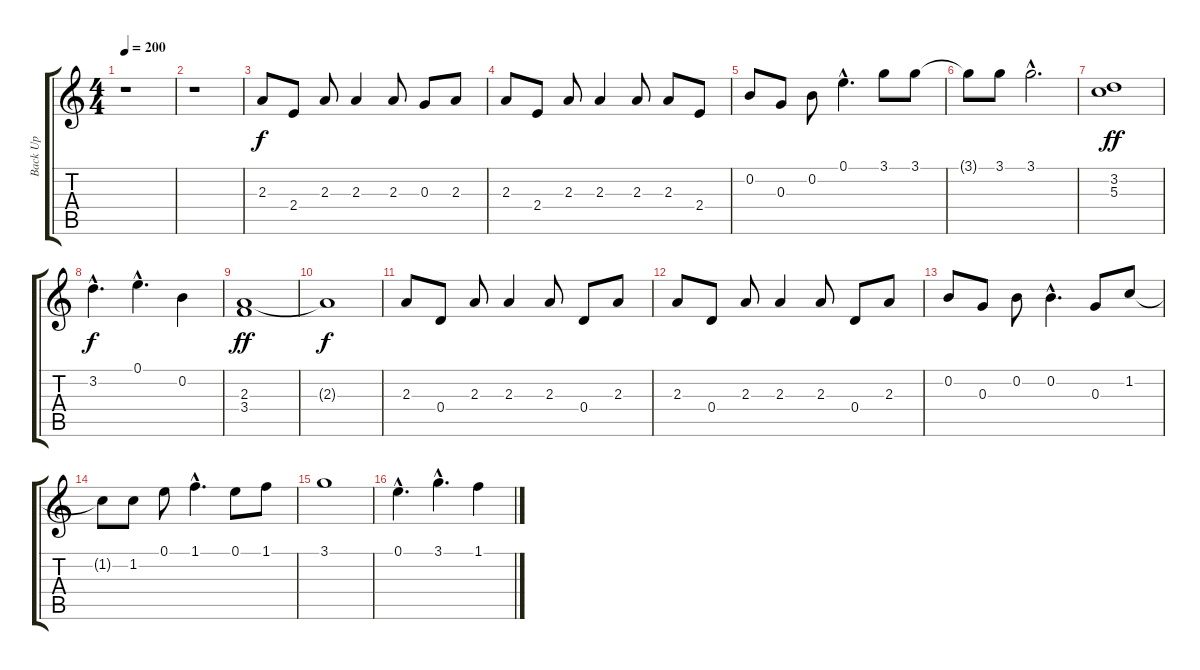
\track ("Back Up" "Back Up") {instrument distortionguitar}
\staff {score tabs}
\tuning (E4 B3 G3 D3 A2 E2) {hide}
\ts (4 4)
\tempo 200
\clef g2
\ks c
r.1{dy mf} |
r.1 |
2.3.8{dy f} 2.4.8 2.3.8 2.3.4 2.3.8 0.3.8 2.3.8 |
2.3.8 2.4.8 2.3.8 2.3.4 2.3.8 2.3.8 2.4.8 |
0.2.8 0.3.8 0.2.8 0.1{hac}.4{d} 3.1.8 3.1.8 |
3.1{t}.8 3.1.8 3.1{hac}.2{d} |
(3.2 5.3).1{dy ff} |
3.2{hac}.4{d dy f} 0.1{hac}.4{d} 0.2.4 |
(2.3 3.4).1{dy ff} |
2.3{t}.1{dy f} |
2.3.8 0.4.8 2.3.8 2.3.4 2.3.8 0.4.8 2.3.8 |
2.3.8 0.4.8 2.3.8 2.3.4 2.3.8 0.4.8 2.3.8 |
0.2.8 0.3.8 0.2.8 0.2{hac}.4{d} 0.3.8 1.2.8 |
1.2{t}.8 1.2.8 0.1.8 1.1{hac}.4{d} 0.1.8 1.1.8 |
3.1.1 |
0.1{hac}.4{d} 3.1{hac}.4{d} 1.1.4
